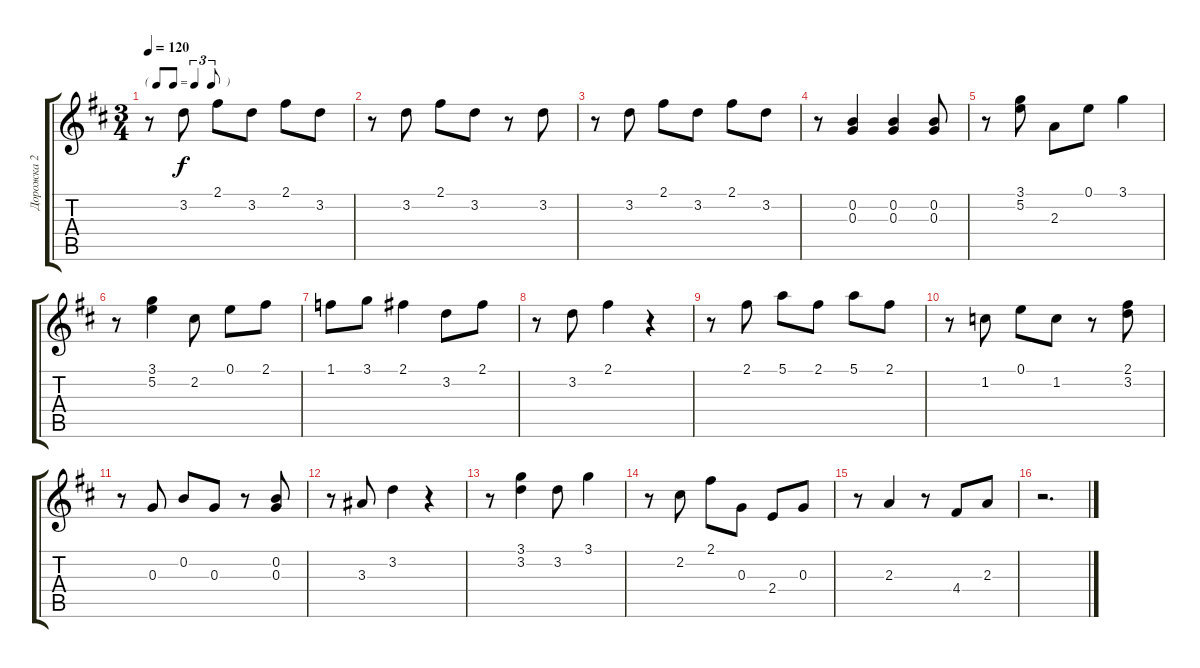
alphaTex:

\track ("Дорожка 2" "Дорожка 2") {instrument acousticguitarnylon}
\staff {score tabs}
\tuning (E4 B3 G3 D3 A2 E2) {hide}
\ts (3 4)
\tf triplet8th
\tempo 120
\clef g2
\ks d
r.8{dy f} 3.2.8 2.1.8 3.2.8 2.1.8 3.2.8 |
r.8 3.2.8 2.1.8 3.2.8 r.8 3.2.8 |
r.8 3.2.8 2.1.8 3.2.8 2.1.8 3.2.8 |
r.8 (0.2 0.3).4 (0.2 0.3).4 (0.2 0.3).8 |
r.8 (3.1 5.2).8 2.3.8 0.1.8 3.1.4 |
r.8 (3.1 5.2).4 2.2.8 0.1.8 2.1.8 |
1.1.8 3.1.8 2.1.4 3.2.8 2.1.8 |
r.8 3.2.8 2.1.4 r.4 |
r.8 2.1.8 5.1.8 2.1.8 5.1.8 2.1.8 |
r.8 1.2.8 0.1.8 1.2.8 r.8 (2.1 3.2).8 |
r.8 0.3.8 0.2.8 0.3.8 r.8 (0.2 0.3).8 |
r.8 3.3.8 3.2.4 r.4 |
r.8 (3.1 3.2).4 3.2.8 3.1.4 |
r.8 2.2.8 2.1.8 0.3.8 2.4.8 0.3.8 |
r.8 2.3.4 r.8 4.4.8 2.3.8 |
r.2{d}
